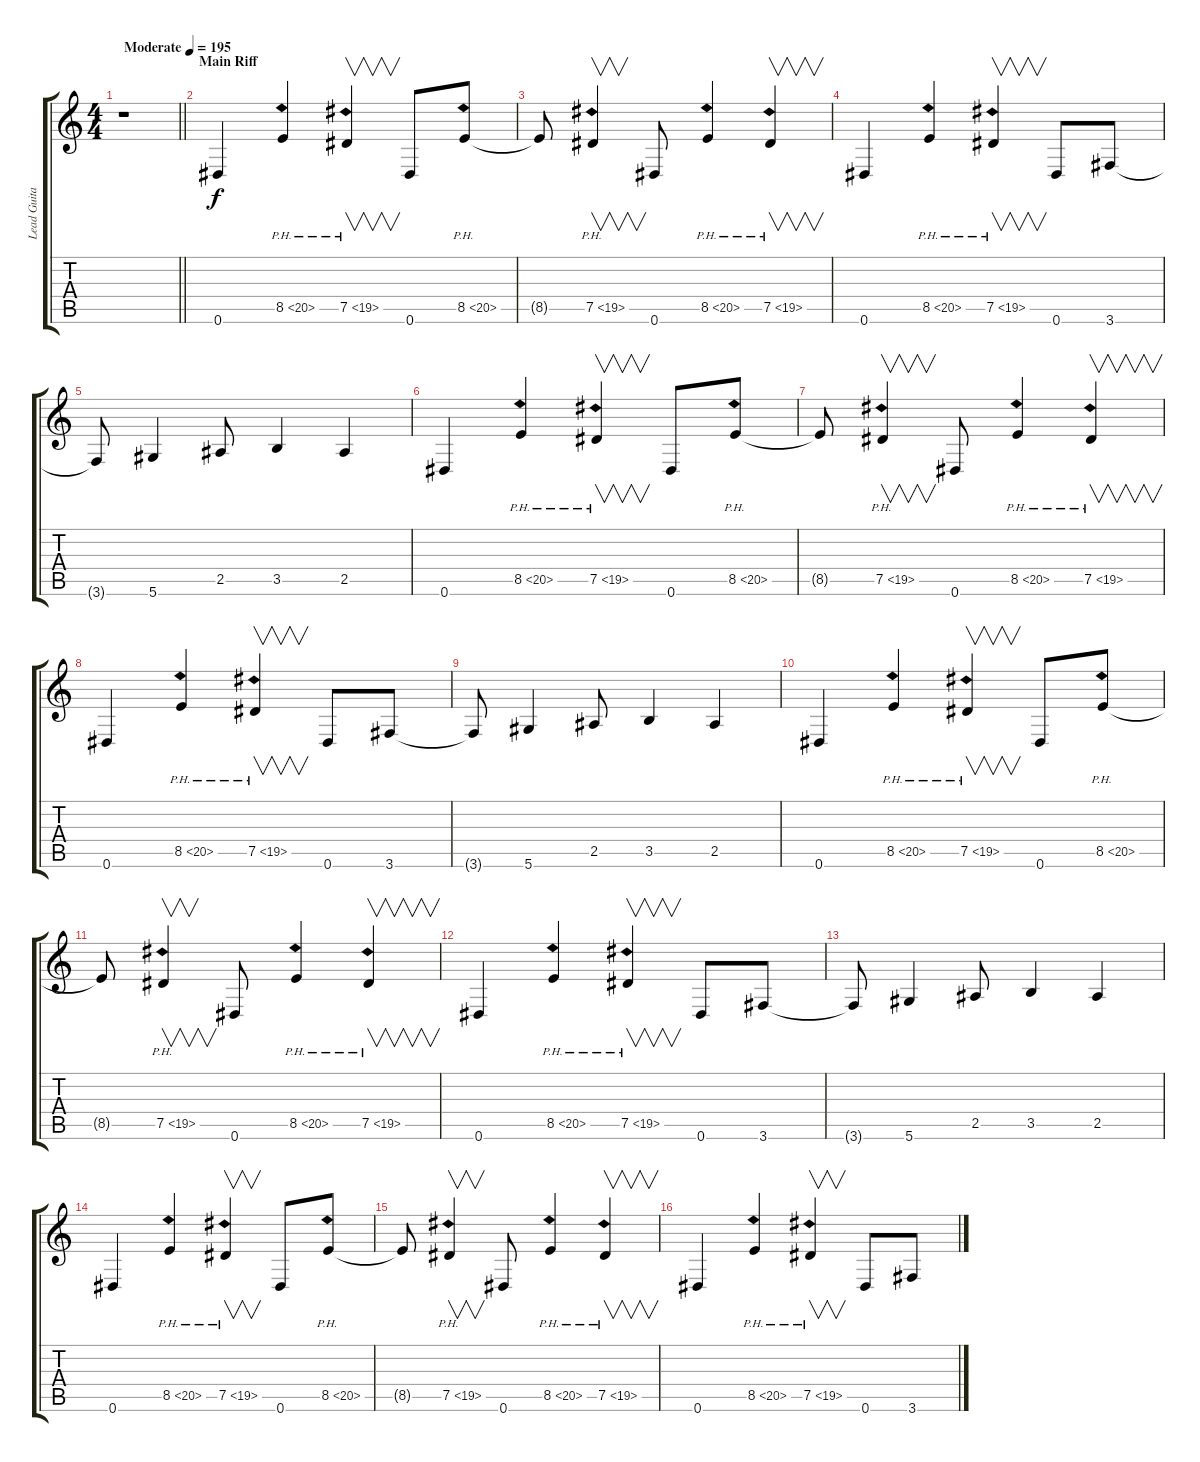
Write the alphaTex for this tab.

\track ("Lead Guitar" "Lead Guita") {instrument distortionguitar}
\staff {score tabs}
\tuning (Eb4 Bb3 Gb3 Db3 Ab2 Eb2) {hide}
\ts (4 4)
\tempo (195 "Moderate")
\clef g2
\barLineRight lightlight
\ks c
r.1{dy f instrument distortionguitar} |
\section ("" "Main Riff")
0.6.4 8.5{ph 12}.4 7.5{ph 12}.4{v} 0.6.8 8.5{ph 12}.8 |
8.5{t}.8 7.5{ph 12}.4{v} 0.6.8 8.5{ph 12}.4 7.5{ph 12}.4{v} |
0.6.4 8.5{ph 12}.4 7.5{ph 12}.4{v} 0.6.8 3.6.8 |
3.6{t}.8 5.6.4 2.5.8 3.5.4 2.5.4 |
0.6.4 8.5{ph 12}.4 7.5{ph 12}.4{v} 0.6.8 8.5{ph 12}.8 |
8.5{t}.8 7.5{ph 12}.4{v} 0.6.8 8.5{ph 12}.4 7.5{ph 12}.4{v} |
0.6.4 8.5{ph 12}.4 7.5{ph 12}.4{v} 0.6.8 3.6.8 |
3.6{t}.8 5.6.4 2.5.8 3.5.4 2.5.4 |
0.6.4 8.5{ph 12}.4 7.5{ph 12}.4{v} 0.6.8 8.5{ph 12}.8 |
8.5{t}.8 7.5{ph 12}.4{v} 0.6.8 8.5{ph 12}.4 7.5{ph 12}.4{v} |
0.6.4 8.5{ph 12}.4 7.5{ph 12}.4{v} 0.6.8 3.6.8 |
3.6{t}.8 5.6.4 2.5.8 3.5.4 2.5.4 |
0.6.4 8.5{ph 12}.4 7.5{ph 12}.4{v} 0.6.8 8.5{ph 12}.8 |
8.5{t}.8 7.5{ph 12}.4{v} 0.6.8 8.5{ph 12}.4 7.5{ph 12}.4{v} |
0.6.4 8.5{ph 12}.4 7.5{ph 12}.4{v} 0.6.8 3.6.8
